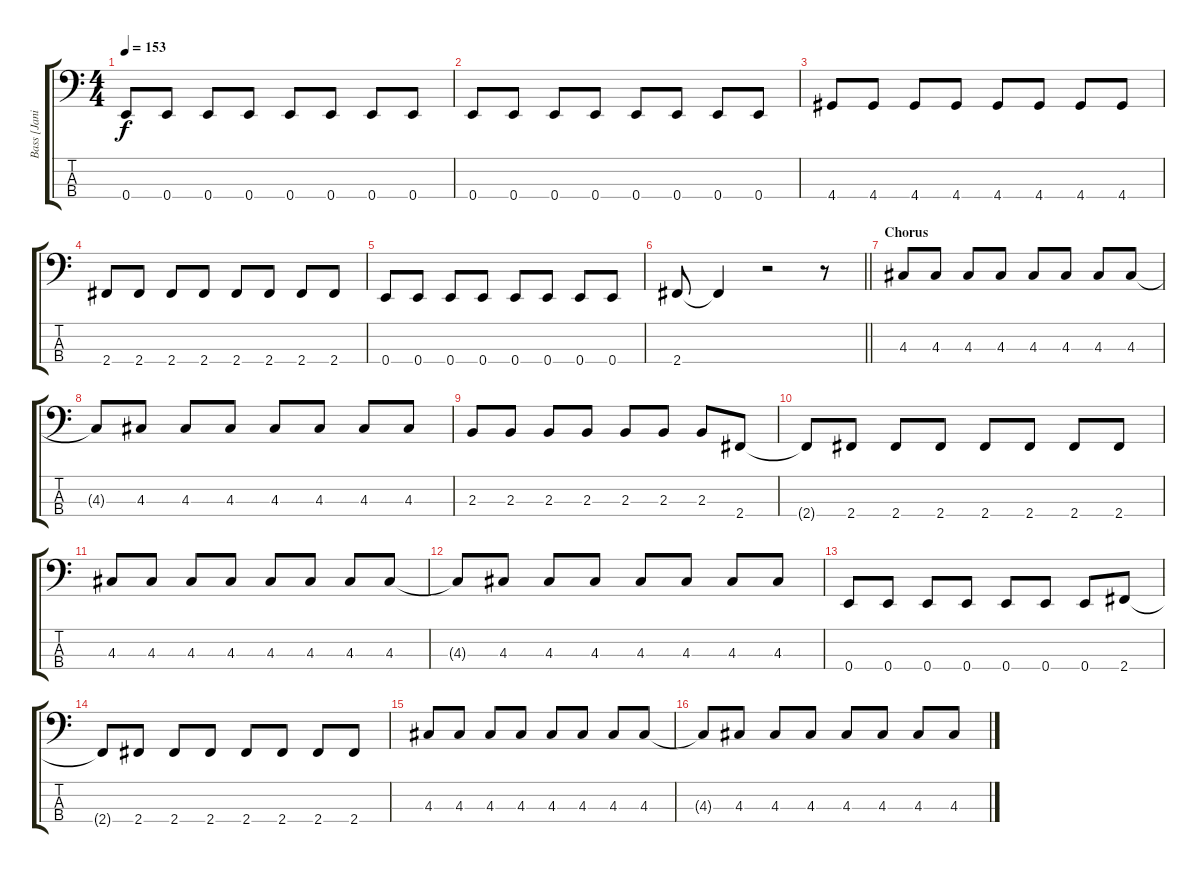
\track ("Bass [Jani]" "Bass [Jani") {instrument electricbasspick}
\staff {score tabs}
\tuning (G2 D2 A1 E1) {hide}
\ts (4 4)
\tempo 153
\clef f4
\ks c
0.4.8{dy f} 0.4.8 0.4.8 0.4.8 0.4.8 0.4.8 0.4.8 0.4.8 |
0.4.8 0.4.8 0.4.8 0.4.8 0.4.8 0.4.8 0.4.8 0.4.8 |
4.4.8 4.4.8 4.4.8 4.4.8 4.4.8 4.4.8 4.4.8 4.4.8 |
2.4.8 2.4.8 2.4.8 2.4.8 2.4.8 2.4.8 2.4.8 2.4.8 |
0.4.8 0.4.8 0.4.8 0.4.8 0.4.8 0.4.8 0.4.8 0.4.8 |
\barLineRight lightlight
2.4.8 2.4{t}.4 r.2 r.8 |
\section ("" "Chorus")
4.3.8 4.3.8 4.3.8 4.3.8 4.3.8 4.3.8 4.3.8 4.3.8 |
4.3{t}.8 4.3.8 4.3.8 4.3.8 4.3.8 4.3.8 4.3.8 4.3.8 |
2.3.8 2.3.8 2.3.8 2.3.8 2.3.8 2.3.8 2.3.8 2.4.8 |
2.4{t}.8 2.4.8 2.4.8 2.4.8 2.4.8 2.4.8 2.4.8 2.4.8 |
4.3.8 4.3.8 4.3.8 4.3.8 4.3.8 4.3.8 4.3.8 4.3.8 |
4.3{t}.8 4.3.8 4.3.8 4.3.8 4.3.8 4.3.8 4.3.8 4.3.8 |
0.4.8 0.4.8 0.4.8 0.4.8 0.4.8 0.4.8 0.4.8 2.4.8 |
2.4{t}.8 2.4.8 2.4.8 2.4.8 2.4.8 2.4.8 2.4.8 2.4.8 |
4.3.8 4.3.8 4.3.8 4.3.8 4.3.8 4.3.8 4.3.8 4.3.8 |
4.3{t}.8 4.3.8 4.3.8 4.3.8 4.3.8 4.3.8 4.3.8 4.3.8
